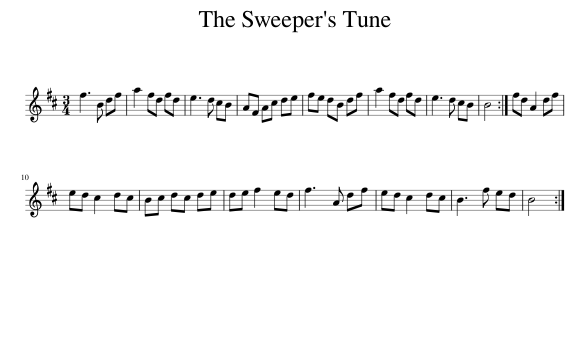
X:1
L:1/8
M:3/4
I:linebreak $
K:Bmin
V:1 treble
V:1
 f3 B df | a2 fd fd | e3 d cB | AF Ac de | fe dB df | %5
 a2 fd fd | e3 d cB | B4 :| fd A2 df |$ ed c2 dc | %10
 Bc dc de | de f2 ed | f3 A df | ed c2 dc | B3 f ed | %15
 B4 :| %16
